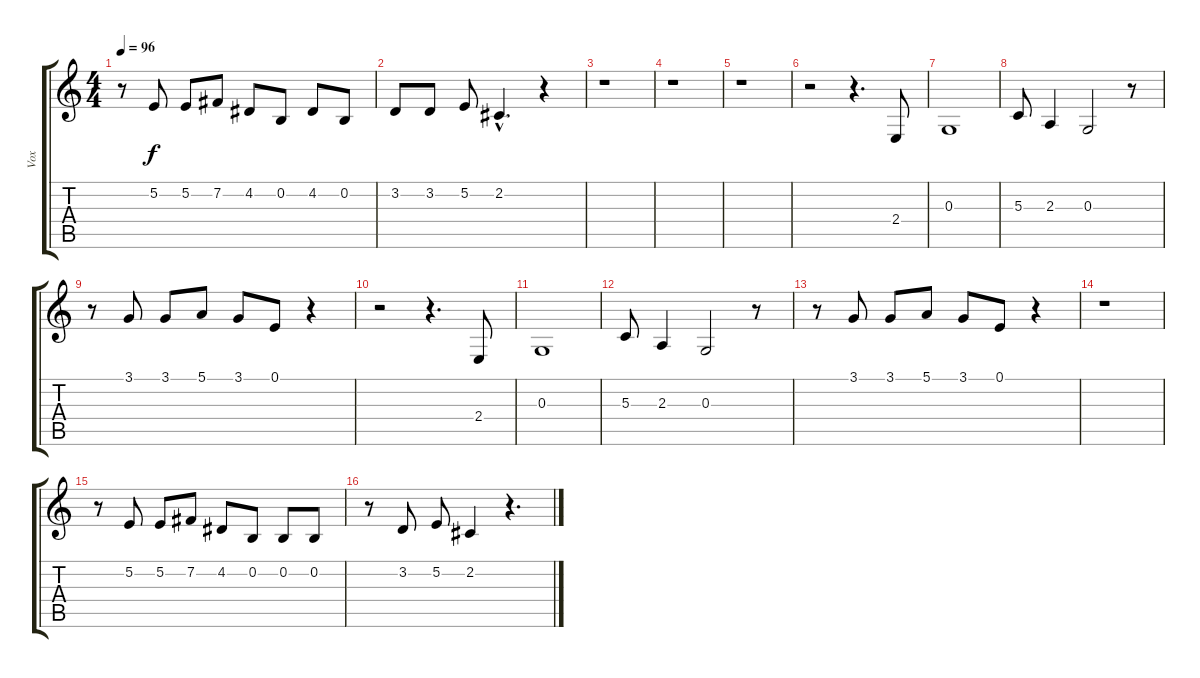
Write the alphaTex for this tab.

\track ("Vox" "Vox") {instrument violin}
\staff {score tabs}
\tuning (E4 B3 G3 D3 A2 E2) {hide}
\ts (4 4)
\tempo 96
\clef g2
\ks c
r.8{dy f} 5.2.8 5.2.8 7.2.8 4.2.8 0.2.8 4.2.8 0.2.8 |
3.2.8 3.2.8 5.2.8 2.2{hac}.4{d} r.4 |
r.1 |
r.1 |
r.1 |
r.2 r.4{d} 2.4.8 |
0.3.1 |
5.3.8 2.3.4 0.3.2 r.8 |
r.8 3.1.8 3.1.8 5.1.8 3.1.8 0.1.8 r.4 |
r.2 r.4{d} 2.4.8 |
0.3.1 |
5.3.8 2.3.4 0.3.2 r.8 |
r.8 3.1.8 3.1.8 5.1.8 3.1.8 0.1.8 r.4 |
r.1 |
r.8 5.2.8 5.2.8 7.2.8 4.2.8 0.2.8 0.2.8 0.2.8 |
r.8 3.2.8 5.2.8 2.2.4 r.4{d}
